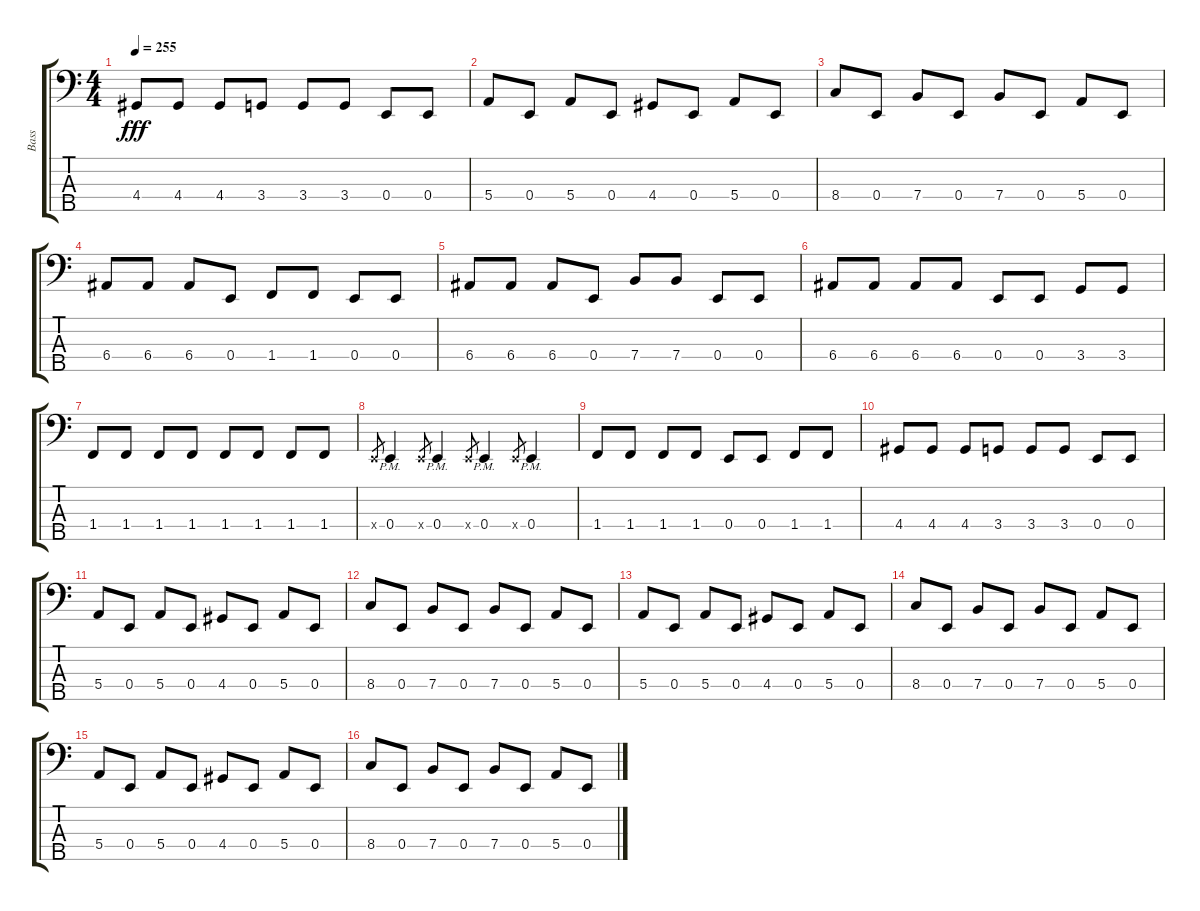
\track ("Bass" "Bass") {instrument electricbassfinger}
\staff {score tabs}
\tuning (G2 D2 A1 E1 B0) {hide}
\ts (4 4)
\tempo 255
\clef f4
\ks c
4.4.8{dy fff} 4.4.8 4.4.8 3.4.8 3.4.8 3.4.8 0.4.8 0.4.8 |
5.4.8 0.4.8 5.4.8 0.4.8 4.4.8 0.4.8 5.4.8 0.4.8 |
8.4.8 0.4.8 7.4.8 0.4.8 7.4.8 0.4.8 5.4.8 0.4.8 |
6.4.8 6.4.8 6.4.8 0.4.8 1.4.8 1.4.8 0.4.8 0.4.8 |
6.4.8 6.4.8 6.4.8 0.4.8 7.4.8 7.4.8 0.4.8 0.4.8 |
6.4.8 6.4.8 6.4.8 6.4.8 0.4.8 0.4.8 3.4.8 3.4.8 |
1.4.8 1.4.8 1.4.8 1.4.8 1.4.8 1.4.8 1.4.8 1.4.8 |
0.4{x}.8{gr} 0.4{pm}.4 0.4{x}.8{gr} 0.4{pm}.4 0.4{x}.8{gr} 0.4{pm}.4 0.4{x}.8{gr} 0.4{pm}.4 |
1.4.8 1.4.8 1.4.8 1.4.8 0.4.8 0.4.8 1.4.8 1.4.8 |
4.4.8 4.4.8 4.4.8 3.4.8 3.4.8 3.4.8 0.4.8 0.4.8 |
5.4.8 0.4.8 5.4.8 0.4.8 4.4.8 0.4.8 5.4.8 0.4.8 |
8.4.8 0.4.8 7.4.8 0.4.8 7.4.8 0.4.8 5.4.8 0.4.8 |
5.4.8 0.4.8 5.4.8 0.4.8 4.4.8 0.4.8 5.4.8 0.4.8 |
8.4.8 0.4.8 7.4.8 0.4.8 7.4.8 0.4.8 5.4.8 0.4.8 |
5.4.8 0.4.8 5.4.8 0.4.8 4.4.8 0.4.8 5.4.8 0.4.8 |
8.4.8 0.4.8 7.4.8 0.4.8 7.4.8 0.4.8 5.4.8 0.4.8
